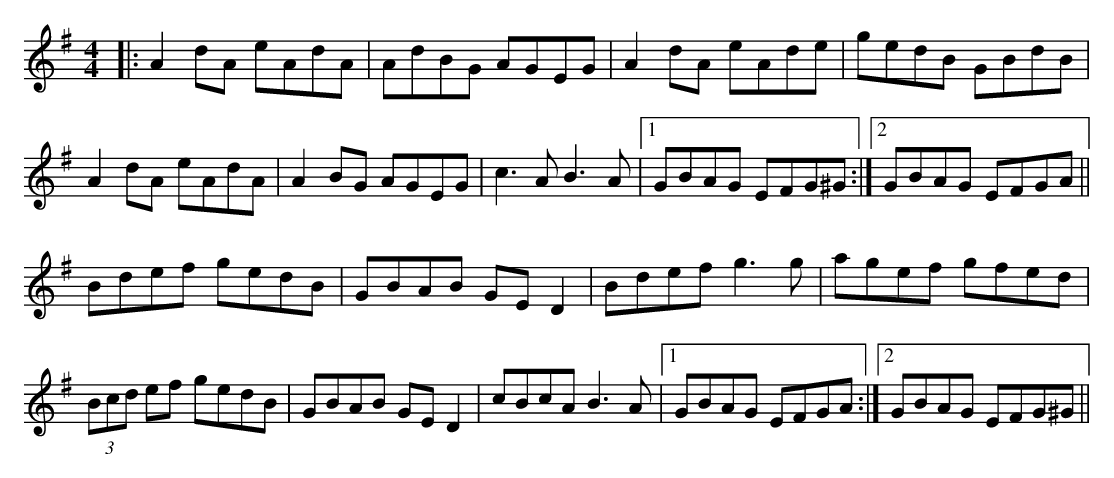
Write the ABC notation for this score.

X:1
M:4/4
K:Ador
|:A2 dA eAdA|AdBG AGEG|A2 dA eAde|gedB GBdB|
A2 dA eAdA|A2 BG AGEG|c3A B3A|1 GBAG EFG^G:|2 GBAG EFGA||
Bdef gedB|GBAB GE D2|Bdef g3 g|agef gfed|
(3Bcd ef gedB|GBAB GE D2|cBcA B3A|1 GBAG EFGA:|2 GBAG EFG^G||
